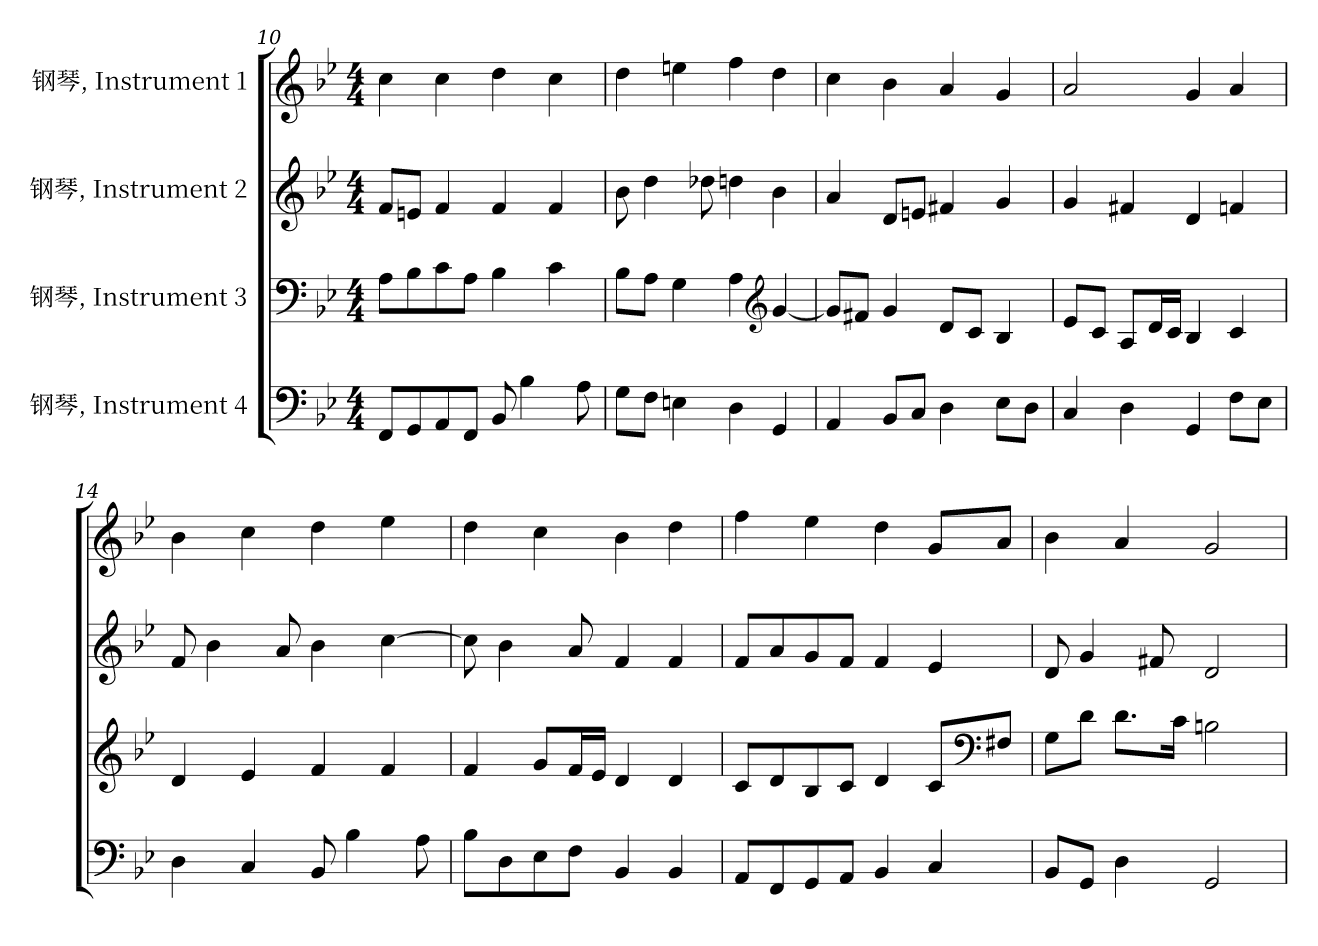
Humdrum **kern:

**kern	**kern	**kern	**kern
*part4	*part3	*part2	*part1
*staff4	*staff3	*staff2	*staff1
*I"钢琴, Instrument 4	*I"钢琴, Instrument 3	*I"钢琴, Instrument 2	*I"钢琴, Instrument 1
*clefF4	*clefF4	*clefG2	*clefG2
*k[b-e-]	*k[b-e-]	*k[b-e-]	*k[b-e-]
*M4/4	*M4/4	*M4/4	*M4/4
=10	=10	=10	=10
8FF/L	8A\L	8f/L	4cc\
8GG/	8B-\	8en/J	.
8AA/	8c\	4f/	4cc\
8FF/J	8A\J	.	.
8BB-/	4B-\	4f/	4dd\
4B-\	.	.	.
.	4c\	4f/	4cc\
8A\	.	.	.
=11	=11	=11	=11
8G\L	8B-\L	8b-\	4dd\
8F\J	8A\J	4dd\	.
4En\	4G\	.	4een\
.	.	8dd-X\	.
4D\	4A\	4ddn\	4ff\
*	*clefG2	*	*
4GG/	[4g/	4b-\	4dd\
!!LO:PB:g=z
=12	=12	=12	=12
4AA/	8g/L]	4a/	4cc\
.	8f#X/J	.	.
8BB-/L	4g/	8d/L	4b-\
8C/J	.	8en/J	.
4D\	8d/L	4f#X/	4a/
.	8c/J	.	.
8E-\L	4B-/	4g/	4g/
8D\J	.	.	.
=13	=13	=13	=13
4C/	8e-/L	4g/	2a/
.	8c/J	.	.
4D\	8A/L	4f#X/	.
.	16d/L	.	.
.	16c/JJ	.	.
4GG/	4B-/	4d/	4g/
8F\L	4c/	4fn/	4a/
8E-\J	.	.	.
=14	=14	=14	=14
4D\	4d/	8f/	4b-\
.	.	4b-\	.
4C/	4e-/	.	4cc\
.	.	8a/	.
8BB-/	4f/	4b-\	4dd\
4B-\	.	.	.
.	4f/	[4cc\	4ee-\
8A\	.	.	.
=15	=15	=15	=15
8B-\L	4f/	8cc\]	4dd\
8D\	.	4b-\	.
8E-\	8g/L	.	4cc\
8F\J	16f/L	8a/	.
.	16e-/JJ	.	.
4BB-/	4d/	4f/	4b-\
4BB-/	4d/	4f/	4dd\
!!LO:LB:g=z
=16	=16	=16	=16
8AA/L	8c/L	8f/L	4ff\
8FF/	8d/	8a/	.
8GG/	8B-/	8g/	4ee-\
8AA/J	8c/J	8f/J	.
4BB-/	4d/	4f/	4dd\
4C/	8c/L	4e-/	8g/L
*	*clefF4	*	*
.	8F#X/J	.	8a/J
=17	=17	=17	=17
8BB-/L	8G\L	8d/	4b-\
8GG/J	8d\J	4g/	.
4D\	8.d\L	.	4a/
.	.	8f#X/	.
.	16c\Jk	.	.
2GG/	2Bn\	2d/	2g/
=	=	=	=
*-	*-	*-	*-
